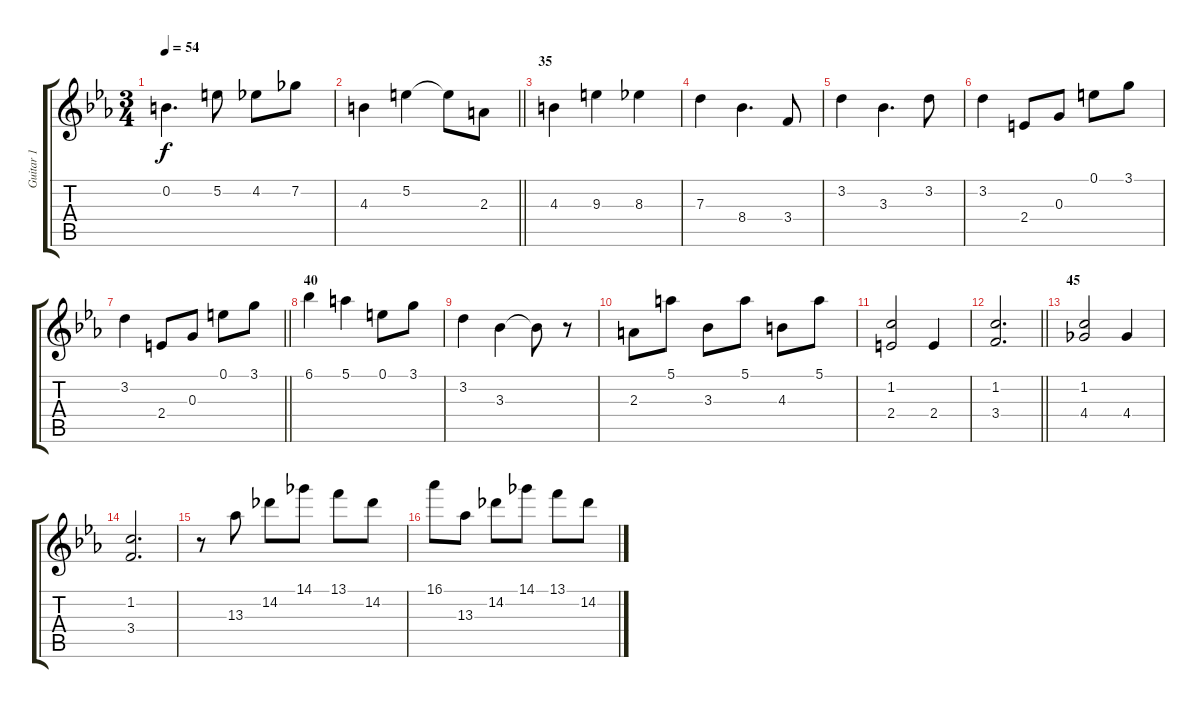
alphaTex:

\track ("Guitar 1" "Guitar 1") {instrument acousticguitarnylon}
\staff {score tabs}
\tuning (E4 B3 G3 D3 A2 E2) {hide}
\ts (3 4)
\tempo 54
\clef g2
\ks eb
0.2.4{d dy f} 5.2.8 4.2.8 7.2.8 |
\barLineRight lightlight
4.3.4 5.2.4 5.2{t}.8 2.3.8 |
\section ("" "35")
4.3.4 9.3.4 8.3.4 |
7.3.4 8.4.4{d} 3.4.8 |
3.2.4 3.3.4{d} 3.2.8 |
3.2.4 2.4.8 0.3.8 0.1.8 3.1.8 |
\barLineRight lightlight
3.2.4 2.4.8 0.3.8 0.1.8 3.1.8 |
\section ("" "40")
6.1.4 5.1.4 0.1.8 3.1.8 |
3.2.4 3.3.4 3.3{t}.8 r.8 |
2.3.8 5.1.8 3.3.8 5.1.8 4.3.8 5.1.8 |
(1.2 2.4).2 2.4.4 |
\barLineRight lightlight
(1.2 3.4).2{d} |
\section ("" "45")
(1.2 4.4).2 4.4.4 |
(1.2 3.4).2{d} |
r.8 13.3.8 14.2.8 14.1.8 13.1.8 14.2.8 |
16.1.8 13.3.8 14.2.8 14.1.8 13.1.8 14.2.8
